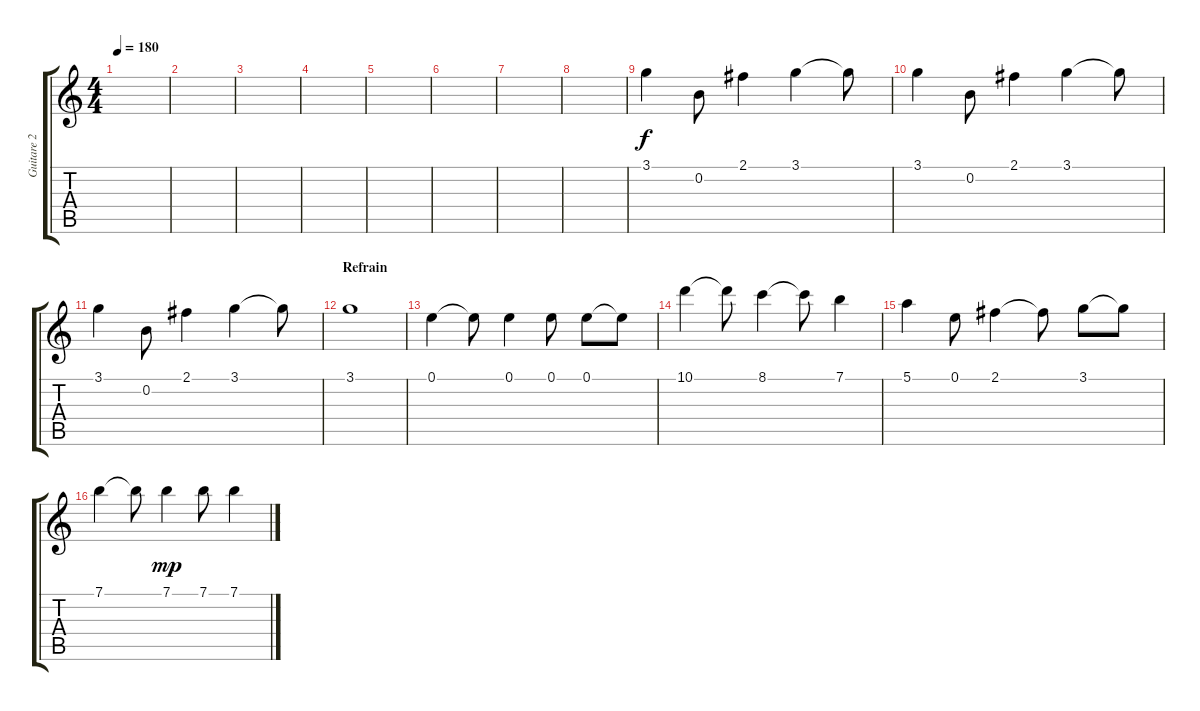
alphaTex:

\track ("Guitare 2" "Guitare 2") {instrument electricguitarjazz}
\staff {score tabs}
\tuning (E4 B3 G3 D3 A2 E2) {hide}
\ts (4 4)
\tempo 180
\clef g2
\ks c
|
|
|
|
|
|
|
|
3.1.4 0.2.8 2.1.4 3.1.4 3.1{t}.8 |
3.1.4 0.2.8 2.1.4 3.1.4 3.1{t}.8 |
3.1.4 0.2.8 2.1.4 3.1.4 3.1{t}.8 |
\section ("" "Refrain")
3.1.1 |
0.1.4 0.1{t}.8 0.1.4 0.1.8 0.1.8 0.1{t}.8 |
10.1.4 10.1{t}.8 8.1.4 8.1{t}.8 7.1.4 |
5.1.4 0.1.8 2.1.4 2.1{t}.8 3.1.8 3.1{t}.8 |
7.1.4 7.1{t}.8 7.1.4{dy mp} 7.1.8 7.1.4
